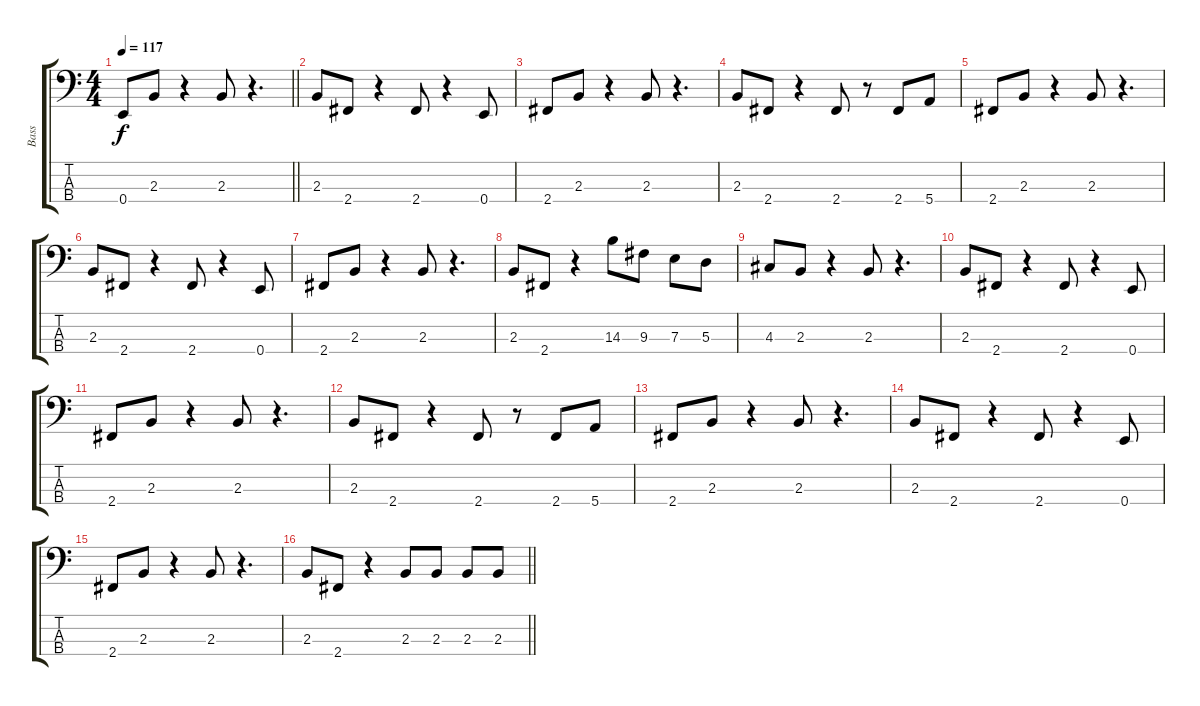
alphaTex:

\track ("Bass" "Bass") {instrument electricbassfinger}
\staff {score tabs}
\tuning (G2 D2 A1 E1) {hide}
\ts (4 4)
\tempo 117
\clef f4
\barLineRight lightlight
\ks c
0.4.8{dy f} 2.3.8 r.4 2.3.8 r.4{d} |
2.3.8 2.4.8 r.4 2.4.8 r.4 0.4.8 |
2.4.8 2.3.8 r.4 2.3.8 r.4{d} |
2.3.8 2.4.8 r.4 2.4.8 r.8 2.4.8 5.4.8 |
2.4.8 2.3.8 r.4 2.3.8 r.4{d} |
2.3.8 2.4.8 r.4 2.4.8 r.4 0.4.8 |
2.4.8 2.3.8 r.4 2.3.8 r.4{d} |
2.3.8 2.4.8 r.4 14.3.8 9.3.8 7.3.8 5.3.8 |
4.3.8 2.3.8 r.4 2.3.8 r.4{d} |
2.3.8 2.4.8 r.4 2.4.8 r.4 0.4.8 |
2.4.8 2.3.8 r.4 2.3.8 r.4{d} |
2.3.8 2.4.8 r.4 2.4.8 r.8 2.4.8 5.4.8 |
2.4.8 2.3.8 r.4 2.3.8 r.4{d} |
2.3.8 2.4.8 r.4 2.4.8 r.4 0.4.8 |
2.4.8 2.3.8 r.4 2.3.8 r.4{d} |
\barLineRight lightlight
2.3.8 2.4.8 r.4 2.3.8 2.3.8 2.3.8 2.3.8
